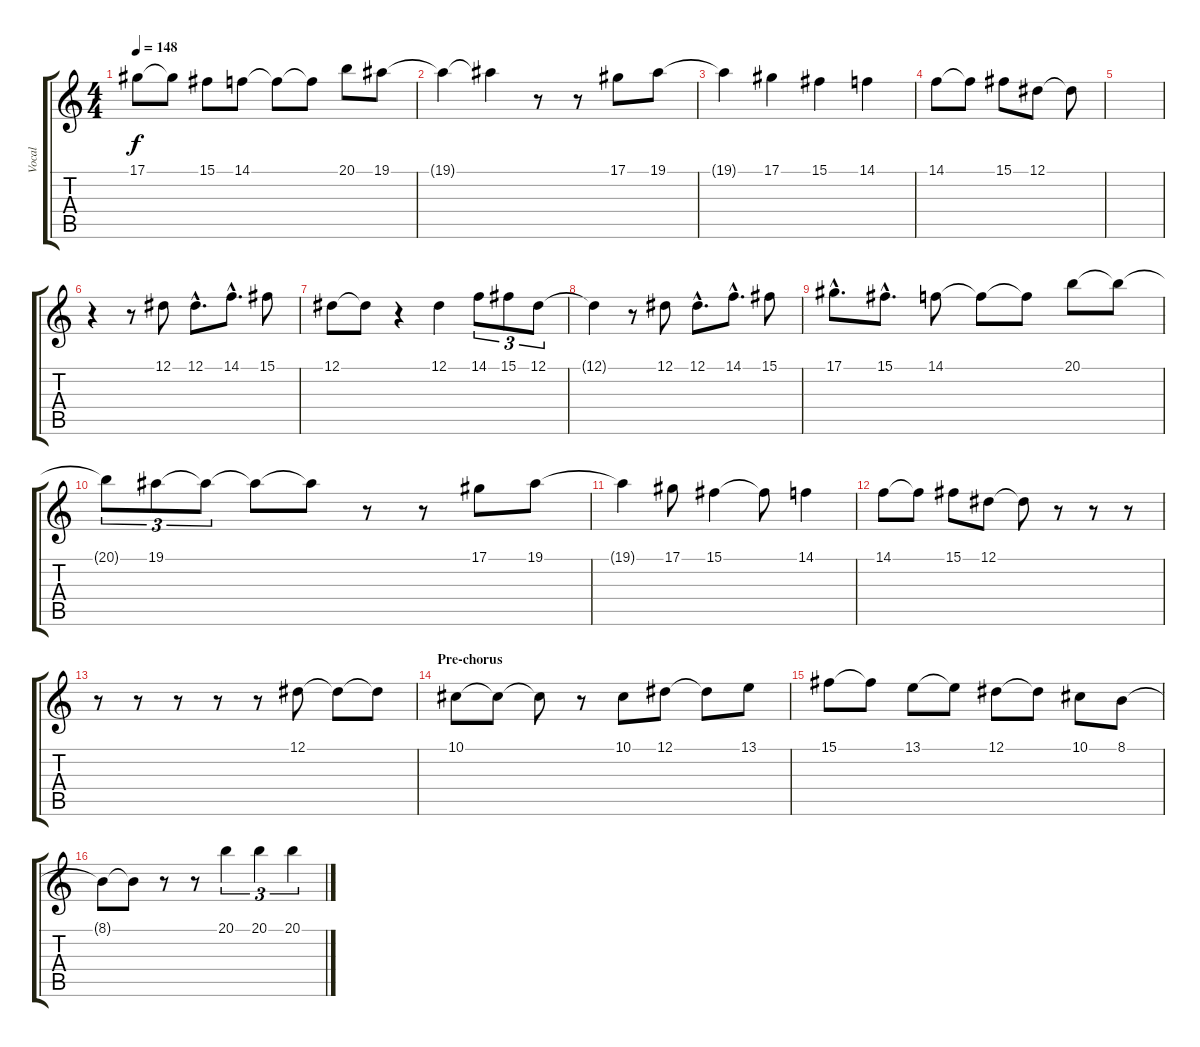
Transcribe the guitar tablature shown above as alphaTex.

\track ("Vocal" "Vocal") {instrument tenorsax}
\staff {score tabs}
\tuning (Eb4 Bb3 Gb3 Db3 Ab2 Eb2) {hide}
\ts (4 4)
\tempo 148
\clef g2
\ks c
17.1.8{dy f} 17.1{t}.8 15.1.8 14.1.8 14.1{t}.8 14.1{t}.8 20.1.8 19.1.8 |
19.1{t}.4 19.1{t}.4 r.8 r.8 17.1.8 19.1.8 |
19.1{t}.4 17.1.4 15.1.4 14.1.4 |
14.1.8 14.1{t}.8 15.1.8 12.1.8 12.1{t}.8 |
|
r.4 r.8 12.1.8 12.1{hac}.8{d} 14.1{hac}.8{d} 15.1.8 |
12.1.8 12.1{t}.8 r.4 12.1.4 14.1.8{tu (3 2)} 15.1.8{tu (3 2)} 12.1.8{tu (3 2)} |
12.1{t}.4 r.8 12.1.8 12.1{hac}.8{d} 14.1{hac}.8{d} 15.1.8 |
17.1{hac}.8{d} 15.1{hac}.8{d} 14.1.8 14.1{t}.8 14.1{t}.8 20.1.8 20.1{t}.8 |
20.1{t}.8{tu (3 2)} 19.1.8{tu (3 2)} 19.1{t}.8{tu (3 2)} 19.1{t}.8 19.1{t}.8 r.8 r.8 17.1.8 19.1.8 |
19.1{t}.4 17.1.8 15.1.4 15.1{t}.8 14.1.4 |
14.1.8 14.1{t}.8 15.1.8 12.1.8 12.1{t}.8 r.8 r.8 r.8 |
r.8 r.8 r.8 r.8 r.8 12.1.8 12.1{t}.8 12.1{t}.8 |
\section ("" "Pre-chorus")
10.1.8 10.1{t}.8 10.1{t}.8 r.8 10.1.8 12.1.8 12.1{t}.8 13.1.8 |
15.1.8 15.1{t}.8 13.1.8 13.1{t}.8 12.1.8 12.1{t}.8 10.1.8 8.1.8 |
8.1{t}.8 8.1{t}.8 r.8 r.8 20.1.4{tu (3 2)} 20.1.4{tu (3 2)} 20.1.4{tu (3 2)}
